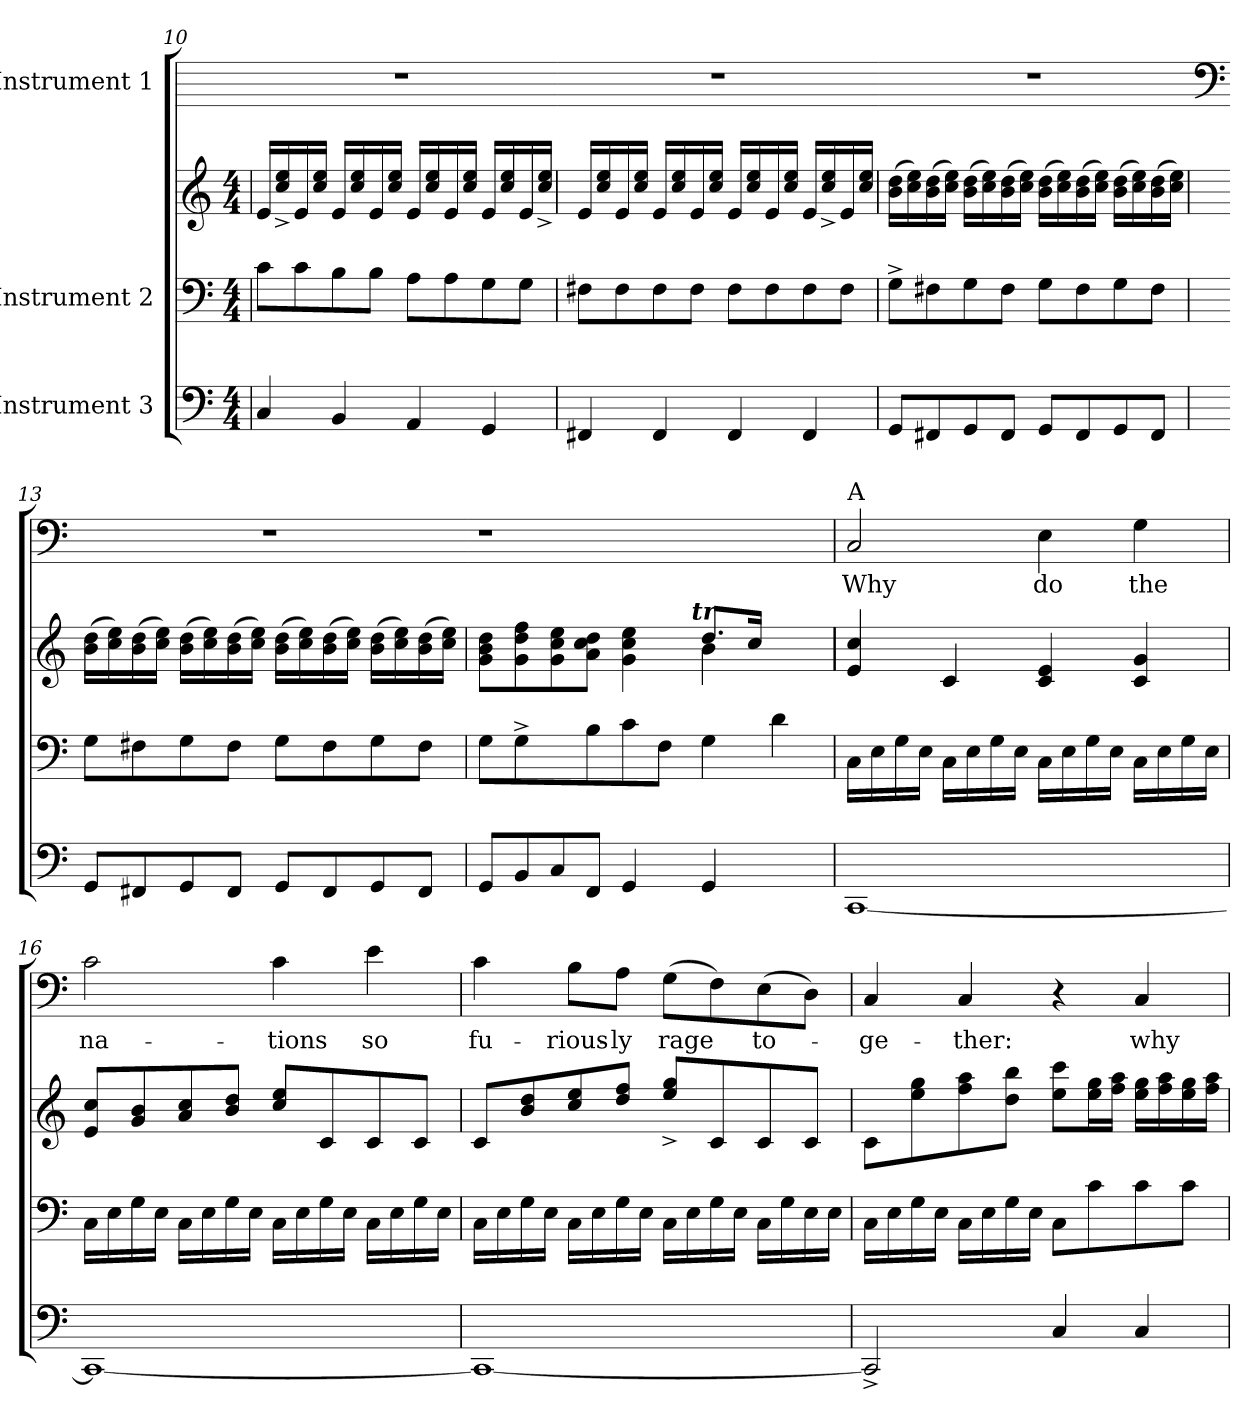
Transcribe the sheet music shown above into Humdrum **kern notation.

**kern	**kern	**kern	**kern	**text
*part3	*part2	*part2	*part1	*part1
*staff4	*staff3	*staff2	*staff1	*staff1
*I"Instrument 3	*I"Instrument 2	*	*I"Instrument 1	*
*clefF4	*clefF4	*clefG2	*	*
*M4/4	*M4/4	*M4/4	*	*
=10	=10!	=10!	=10	=10
4C/	8c\L	16e/L	1r	.
.	.	16cc/^> 16ee/^>	.	.
.	8c\	16e/	.	.
.	.	16cc/ 16ee/J	.	.
4BB/	8B\	16e/L	.	.
.	.	16cc/ 16ee/	.	.
.	8B\J	16e/	.	.
.	.	16ee/ 16cc/J	.	.
4AA/	8A\L	16e/L	.	.
.	.	16ee/ 16cc/	.	.
.	8A\	16e/	.	.
.	.	16ee/ 16cc/J	.	.
4GG/	8G\	16e/L	.	.
.	.	16cc/ 16ee/	.	.
.	8G\J	16e/	.	.
.	.	16ee/^> 16cc/^>J	.	.
=11	=11!	=11!	=11	=11
4FF#X/	8F#X\L	16e/L	1r	.
.	.	16cc/ 16ee/	.	.
.	8F#\	16e/	.	.
.	.	16cc/ 16ee/J	.	.
4FF#/	8F#\	16e/L	.	.
.	.	16cc/ 16ee/	.	.
.	8F#\J	16e/	.	.
.	.	16ee/ 16cc/J	.	.
4FF#/	8F#\L	16e/L	.	.
.	.	16ee/ 16cc/	.	.
.	8F#\	16e/	.	.
.	.	16ee/ 16cc/J	.	.
4FF#/	8F#\	16e/L	.	.
.	.	16cc/^> 16ee/^>	.	.
.	8F#\J	16e/	.	.
.	.	16ee/ 16cc/J	.	.
=12	=12!	=12!	=12	=12
8GG/L	8G^>\L	(>16dd\ 16b\L	1r	.
.	.	16cc\ 16ee\)	.	.
8FF#X/	8F#X\	(>16dd\ 16b\	.	.
.	.	16cc\ 16ee\J)	.	.
8GG/	8G\	(>16b\ 16dd\L	.	.
.	.	16ee\ 16cc\)	.	.
8FF#/J	8F#\J	(>16b\ 16dd\	.	.
.	.	16cc\ 16ee\J)	.	.
8GG/L	8G\L	(>16dd\ 16b\L	.	.
.	.	16ee\ 16cc\)	.	.
8FF#/	8F#\	(>16dd\ 16b\	.	.
.	.	16ee\ 16cc\J)	.	.
8GG/	8G\	(>16dd\ 16b\L	.	.
.	.	16cc\ 16ee\)	.	.
8FF#/J	8F#\J	(>16b\ 16dd\	.	.
.	.	16ee\ 16cc\J)	.	.
!!LO:LB:g=z
=13	=13!	=13!	=13	=13
*	*	*	*clefF4	*
8GG/L	8G\L	(>16b\ 16dd\L	1r	.
.	.	16ee\ 16cc\)	.	.
8FF#X/	8F#X\	(>16b\ 16dd\	.	.
.	.	16ee\ 16cc\J)	.	.
8GG/	8G\	(>16b\ 16dd\L	.	.
.	.	16ee\ 16cc\)	.	.
8FF#/J	8F#\J	(>16b\ 16dd\	.	.
.	.	16cc\ 16ee\J)	.	.
8GG/L	8G\L	(>16b\ 16dd\L	.	.
.	.	16cc\ 16ee\)	.	.
8FF#/	8F#\	(>16b\ 16dd\	.	.
.	.	16ee\ 16cc\J)	.	.
8GG/	8G\	(>16dd\ 16b\L	.	.
.	.	16cc\ 16ee\)	.	.
8FF#/J	8F#\J	(>16dd\ 16b\	.	.
.	.	16ee\ 16cc\J)	.	.
=14	=14	=14	=14!	=14!
*	*	*^	*	*
*	*	*	*^	*	*
8GG/L	8G\L	2.ryy	8dd\ 8b\ 8g\L	2ryy	1r	.
8BB/	4G^>\	.	8g\ 8ff\ 8dd\	.	.	.
8C/	.	.	8g\ 8cc\ 8ee\	.	.	.
8FF/J	8B\	.	8cc\ 8a\ 8dd\J	.	.	.
4GG/	8c\	.	4g\ 4cc\ 4ee\	8...ryy	.	.
.	8F\J	.	.	.	.	.
!	!	!	!	!LO:TX:a:Bi:t=tr	!	!
.	.	.	.	2ryy	.	.
4GG/	4G\	8.dd/L	4b\	.	.	.
.	.	16cc/J	.	.	.	.
4ryy	4d\	4ryy	4ryy	.	4ryy	.
.	.	.	.	64ryy	.	.
=15	=15	=15	=15	=15	=15!	=15!
!	!	!	!	!	!LO:TX:a:t=A	!
!	!	!	!	!	!	!LO:LY:b:cj
*	*	*v	*v	*v	*	*
[<1CC	16C\L	4e/ 4cc/	2C/	Why
.	16E\	.	.	.
.	16G\	.	.	.
.	16E\J	.	.	.
.	16C\L	4c/	.	.
.	16E\	.	.	.
.	16G\	.	.	.
.	16E\J	.	.	.
!	!	!	!	!LO:LY:b:cj
.	16C\L	4e/ 4c/	4E\	do
.	16E\	.	.	.
.	16G\	.	.	.
.	16E\J	.	.	.
!	!	!	!	!LO:LY:b:cj
.	16C\L	4c/ 4g/	4G\	the
.	16E\	.	.	.
.	16G\	.	.	.
.	16E\J	.	.	.
=16	=16	=16	=16!	=16!
!	!	!	!	!LO:LY:b:cj
1CC_>	16C\L	8e/ 8cc/L	2c\	na-
.	16E\	.	.	.
.	16G\	8g/ 8b/	.	.
.	16E\J	.	.	.
.	16C\L	8cc/ 8a/	.	.
.	16E\	.	.	.
.	16G\	8b/ 8dd/J	.	.
.	16E\J	.	.	.
!	!	!	!	!LO:LY:b:cj
.	16C\L	8cc/ 8ee/L	4c\	-tions
.	16E\	.	.	.
.	16G\	8c/	.	.
.	16E\J	.	.	.
!	!	!	!	!LO:LY:b:cj
.	16C\L	8c/	4e\	so
.	16E\	.	.	.
.	16G\	8c/J	.	.
.	16E\J	.	.	.
!!LO:PB:g=z
=17	=17	=17	=17!	=17!
!	!	!	!	!LO:LY:b:cj
1CC_<	16C\L	8c/L	4c\	fu-
.	16E\	.	.	.
.	16G\	8b/ 8dd/	.	.
.	16E\J	.	.	.
!	!	!	!	!LO:LY:b:cj
.	16C\L	8cc/ 8ee/	8B\L	-rious-
.	16E\	.	.	.
!	!	!	!	!LO:LY:b:rj
.	16G\	8dd/ 8ff/J	8A\J	-ly
.	16E\J	.	.	.
!	!	!	!	!LO:LY:b:cj
.	16C\L	8gg/^> 8ee/^>L	(>8G\L	rage
.	16E\	.	.	.
.	16G\	8c/	8F\)	.
.	16E\J	.	.	.
!	!	!	!	!LO:LY:b:cj
.	16C\L	8c/	(>8E\	to-
.	16G\	.	.	.
.	16E\	8c/J	8D\J)	.
.	16E\J	.	.	.
=18	=18	=18	=18!	=18!
*	*^	*^	*	*
!	!	!	!	!	!	!LO:LY:b:cj
2CC^>/]	16C\L	2ryy	2ryy	8c\L	4C/	-ge-
.	16E\	.	.	.	.	.
.	16G\	.	.	8gg\ 8ee\	.	.
.	16E\J	.	.	.	.	.
!	!	!	!	!	!	!LO:LY:b:cj
.	16C\L	.	.	8aa\ 8ff\	4C/	-ther:
.	16E\	.	.	.	.	.
.	16G\	.	.	8dd\ 8bb\J	.	.
.	16E\J	.	.	.	.	.
4C/	2ryy	8C\L	8ee\ 8ccc\L	2ryy	4r	.
.	.	8c\	16gg\ 16ee\	.	.	.
.	.	.	16aa\ 16ff\J	.	.	.
!	!	!	!	!	!	!LO:LY:b:cj
4C/	.	8c\	16gg\ 16ee\L	.	4C/	why
.	.	.	16aa\ 16ff\	.	.	.
.	.	8c\J	16gg\ 16ee\	.	.	.
.	.	.	16aa\ 16ff\J	.	.	.
*	*v	*v	*	*	*	*
*	*	*v	*v	*	*
=	=	=	=!	=!
*-	*-	*-	*-	*-
